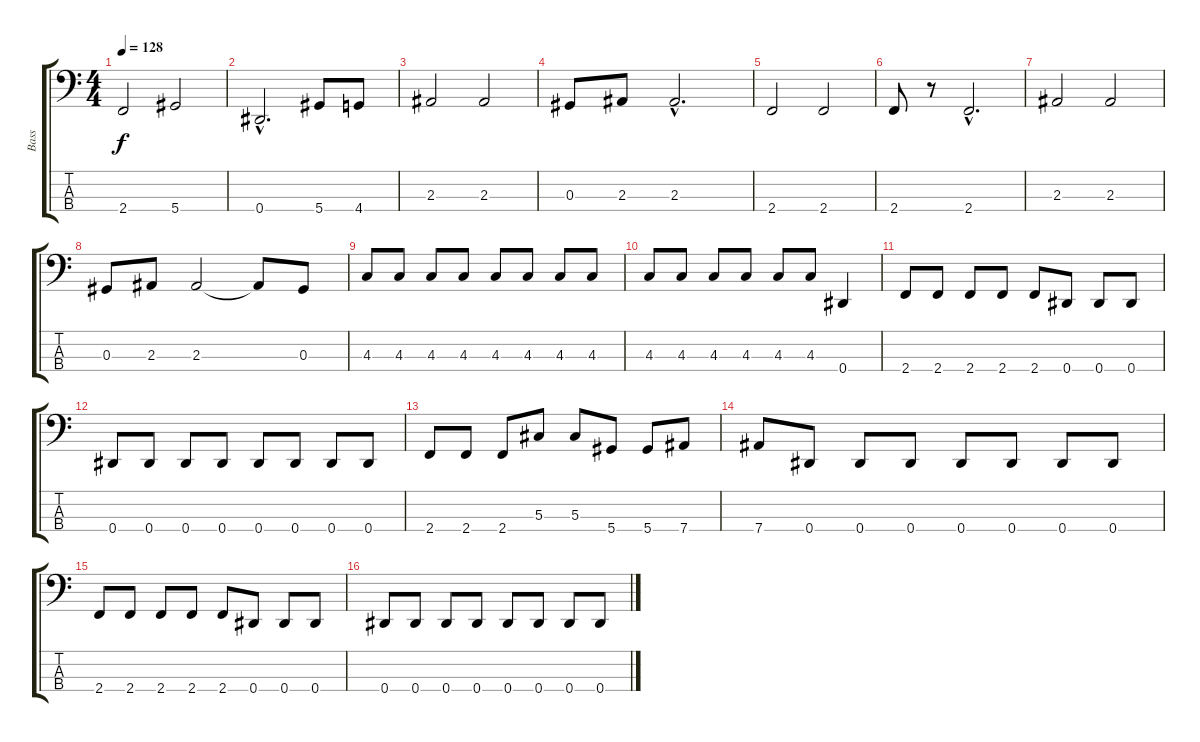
\track ("Bass" "Bass") {instrument electricbassfinger}
\staff {score tabs}
\tuning (Gb2 Db2 Ab1 Eb1) {hide}
\ts (4 4)
\tempo 128
\clef f4
\ks c
2.4.2{dy f} 5.4.2 |
0.4{hac}.2{d} 5.4.8 4.4.8 |
2.3.2 2.3.2 |
0.3.8 2.3.8 2.3{hac}.2{d} |
2.4.2 2.4.2 |
2.4.8 r.8 2.4{hac}.2{d} |
2.3.2 2.3.2 |
0.3.8 2.3.8 2.3.2 2.3{t}.8 0.3.8 |
4.3.8 4.3.8 4.3.8 4.3.8 4.3.8 4.3.8 4.3.8 4.3.8 |
4.3.8 4.3.8 4.3.8 4.3.8 4.3.8 4.3.8 0.4.4 |
2.4.8 2.4.8 2.4.8 2.4.8 2.4.8 0.4.8 0.4.8 0.4.8 |
0.4.8 0.4.8 0.4.8 0.4.8 0.4.8 0.4.8 0.4.8 0.4.8 |
2.4.8 2.4.8 2.4.8 5.3.8 5.3.8 5.4.8 5.4.8 7.4.8 |
7.4.8 0.4.8 0.4.8 0.4.8 0.4.8 0.4.8 0.4.8 0.4.8 |
2.4.8 2.4.8 2.4.8 2.4.8 2.4.8 0.4.8 0.4.8 0.4.8 |
0.4.8 0.4.8 0.4.8 0.4.8 0.4.8 0.4.8 0.4.8 0.4.8
